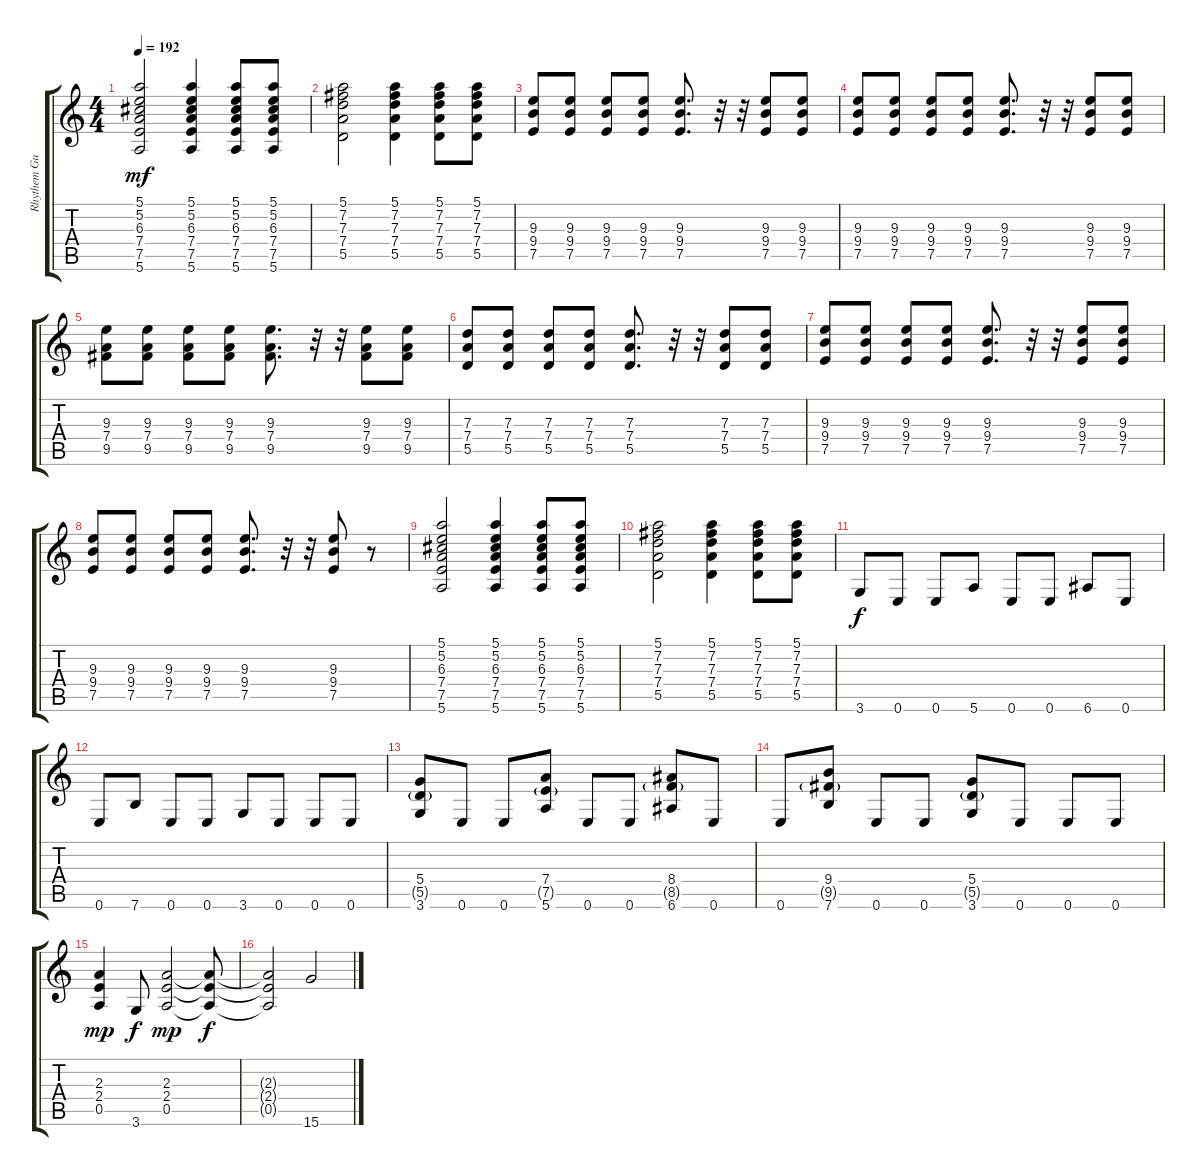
\track ("Rhythem Guitar 1" "Rhythem Gu") {instrument distortionguitar}
\staff {score tabs}
\tuning (E4 B3 G3 D3 A2 E2) {hide}
\ts (4 4)
\tempo 192
\clef g2
\ks c
(5.1 5.2 6.3 7.4 7.5 5.6).2{dy mf} (5.1 5.2 6.3 7.4 7.5 5.6).4 (5.1 5.2 6.3 7.4 7.5 5.6).8 (5.1 5.2 6.3 7.4 7.5 5.6).8 |
(5.1 7.2 7.3 7.4 5.5).2 (5.1 7.2 7.3 7.4 5.5).4 (5.1 7.2 7.3 7.4 5.5).8 (5.1 7.2 7.3 7.4 5.5).8 |
(9.3 9.4 7.5).8 (9.3 9.4 7.5).8 (9.3 9.4 7.5).8 (9.3 9.4 7.5).8 (9.3 9.4 7.5).8{d} r.32 r.32 (9.3 9.4 7.5).8 (9.3 9.4 7.5).8 |
(9.3 9.4 7.5).8 (9.3 9.4 7.5).8 (9.3 9.4 7.5).8 (9.3 9.4 7.5).8 (9.3 9.4 7.5).8{d} r.32 r.32 (9.3 9.4 7.5).8 (9.3 9.4 7.5).8 |
(9.3 7.4 9.5).8 (9.3 7.4 9.5).8 (9.3 7.4 9.5).8 (9.3 7.4 9.5).8 (9.3 7.4 9.5).8{d} r.32 r.32 (9.3 7.4 9.5).8 (9.3 7.4 9.5).8 |
(7.3 7.4 5.5).8 (7.3 7.4 5.5).8 (7.3 7.4 5.5).8 (7.3 7.4 5.5).8 (7.3 7.4 5.5).8{d} r.32 r.32 (7.3 7.4 5.5).8 (7.3 7.4 5.5).8 |
(9.3 9.4 7.5).8 (9.3 9.4 7.5).8 (9.3 9.4 7.5).8 (9.3 9.4 7.5).8 (9.3 9.4 7.5).8{d} r.32 r.32 (9.3 9.4 7.5).8 (9.3 9.4 7.5).8 |
(9.3 9.4 7.5).8 (9.3 9.4 7.5).8 (9.3 9.4 7.5).8 (9.3 9.4 7.5).8 (9.3 9.4 7.5).8{d} r.32 r.32 (9.3 9.4 7.5).8 r.8 |
(5.1 5.2 6.3 7.4 7.5 5.6).2 (5.1 5.2 6.3 7.4 7.5 5.6).4 (5.1 5.2 6.3 7.4 7.5 5.6).8 (5.1 5.2 6.3 7.4 7.5 5.6).8 |
(5.1 7.2 7.3 7.4 5.5).2 (5.1 7.2 7.3 7.4 5.5).4 (5.1 7.2 7.3 7.4 5.5).8 (5.1 7.2 7.3 7.4 5.5).8 |
3.6.8{dy f} 0.6.8 0.6.8 5.6.8 0.6.8 0.6.8 6.6.8 0.6.8 |
0.6.8 7.6.8 0.6.8 0.6.8 3.6.8 0.6.8 0.6.8 0.6.8 |
(5.4 5.5{g} 3.6).8 0.6.8 0.6.8 (7.4 7.5{g} 5.6).8 0.6.8 0.6.8 (8.4 8.5{g} 6.6).8 0.6.8 |
0.6.8 (9.4 9.5{g} 7.6).8 0.6.8 0.6.8 (5.4 5.5{g} 3.6).8 0.6.8 0.6.8 0.6.8 |
(2.3 2.4 0.5).4{dy mp} 3.6.8{dy f} (2.3 2.4 0.5).2{dy mp} (2.3{t} 2.4{t} 0.5{t}).8{dy f} |
(2.3{t} 2.4{t} 0.5{t}).2 15.6{ss}.2
